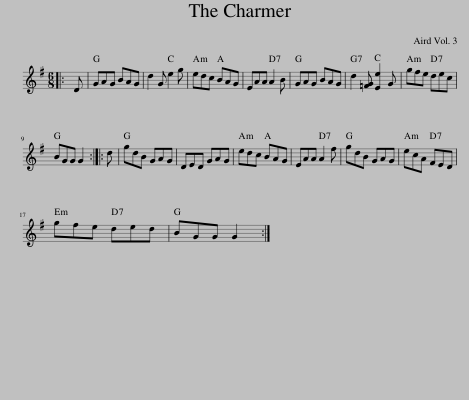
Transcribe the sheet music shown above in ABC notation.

X:1
L:1/8
M:6/8
I:linebreak $
K:G
V:1 treble
V:1
|: D | GAG BAG | d2 G e2 g | edc BAG | EAA A2 B | %5
 GAG BAG | d2 [=FG] [Ee]2 G | gfe dec |$ BGG G2 :: d | %10
 gdB GAG | DED GAG | edc BAG | EAA A2 f | gdB GAG | %15
 ecA FED |$ gfe ded | BGG G2 :| %18
